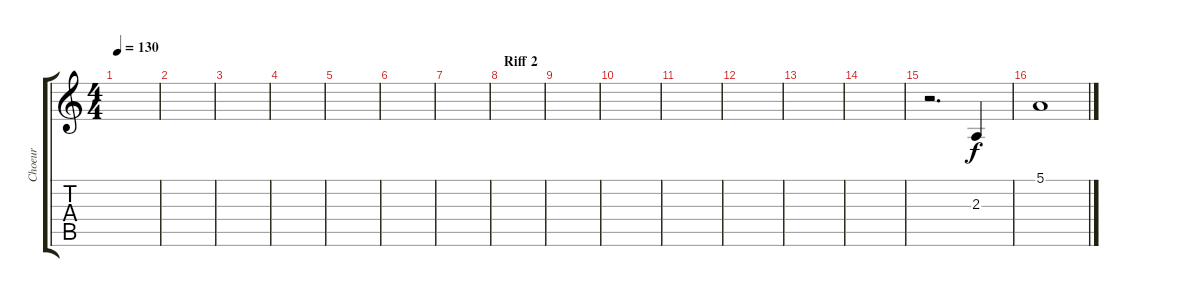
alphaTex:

\track ("Choeur" "Choeur") {instrument choiraahs}
\staff {score tabs}
\tuning (E4 B3 G3 D3 A2 E2) {hide}
\ts (4 4)
\tempo 130
\clef g2
\ks c
|
|
|
|
|
|
|
\section ("" "Riff 2")
|
|
|
|
|
|
|
r.2{d} 2.3.4 |
\section ("" "")
5.1.1
